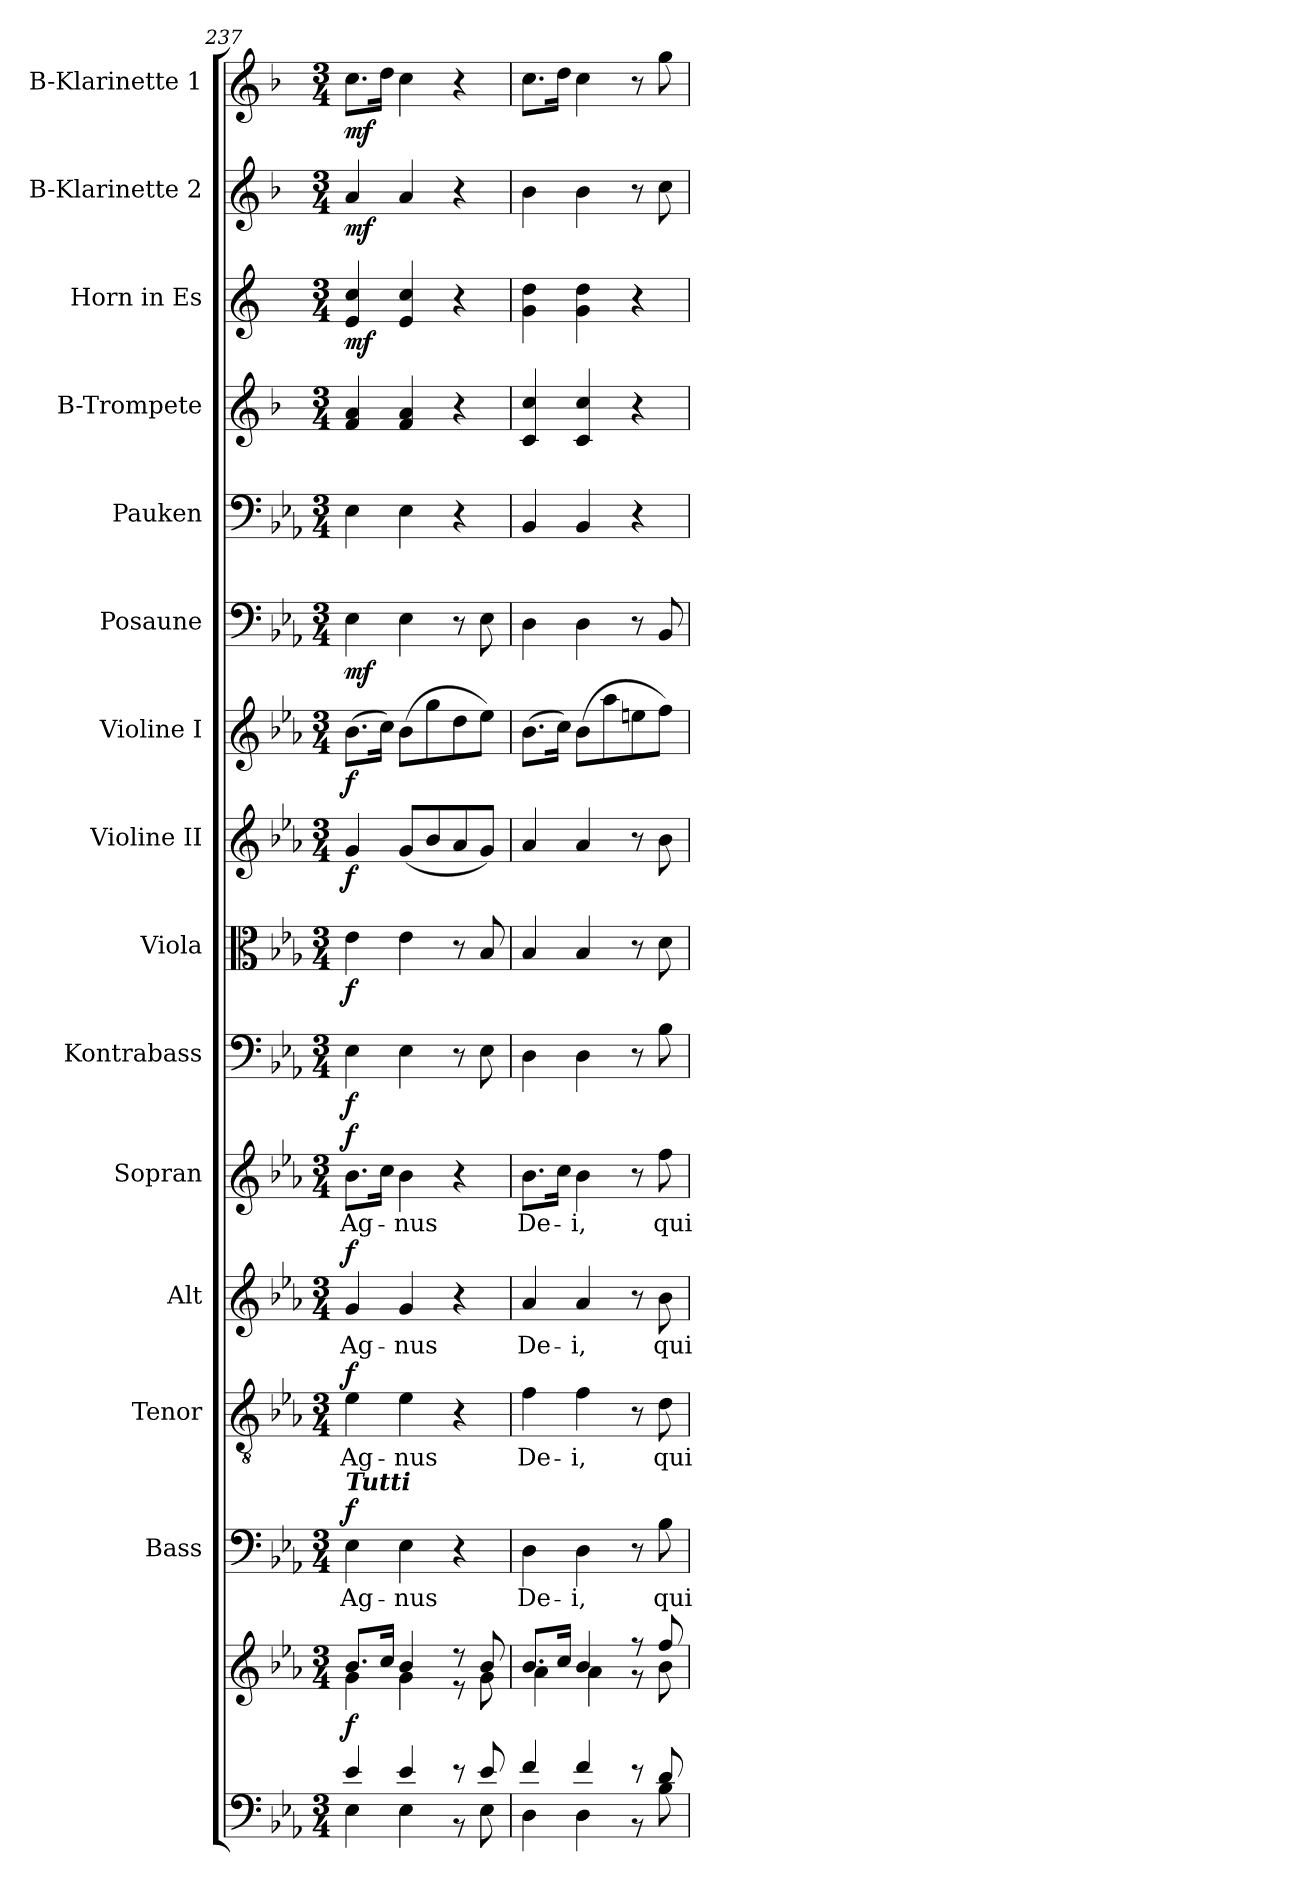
**kern	**kern	**dynam	**kern	**text	**dynam	**kern	**text	**dynam	**kern	**text	**dynam	**kern	**text	**dynam	**kern	**dynam	**kern	**dynam	**kern	**dynam	**kern	**dynam	**kern	**dynam	**kern	**kern	**kern	**dynam	**kern	**dynam	**kern	**dynam
*part15	*part15	*part15	*part14	*part14	*part14	*part13	*part13	*part13	*part12	*part12	*part12	*part11	*part11	*part11	*part10	*part10	*part9	*part9	*part8	*part8	*part7	*part7	*part6	*part6	*part5	*part4	*part3	*part3	*part2	*part2	*part1	*part1
*staff16	*staff15	*staff15/16	*staff14	*staff14	*staff14	*staff13	*staff13	*staff13	*staff12	*staff12	*staff12	*staff11	*staff11	*staff11	*staff10	*staff10	*staff9	*staff9	*staff8	*staff8	*staff7	*staff7	*staff6	*staff6	*staff5	*staff4	*staff3	*staff3	*staff2	*staff2	*staff1	*staff1
*	*	*	*I"Bass	*	*	*I"Tenor	*	*	*I"Alt	*	*	*I"Sopran	*	*	*I"Kontrabass	*	*I"Viola	*	*I"Violine II	*	*I"Violine I	*	*I"Posaune	*	*I"Pauken	*I"B-Trompete	*I"Horn in Es	*	*I"B-Klarinette 2	*	*I"B-Klarinette 1	*
*	*	*	*I'B.	*	*	*I'T.	*	*	*I'A.	*	*	*I'S.	*	*	*I'Kb.	*	*I'Vla.	*	*I'Vl. II	*	*I'Vl. I	*	*I'Pos.	*	*I'Pk.	*I'B Trp.	*	*	*I'B Kl. 2	*	*I'B Kl. 1	*
*clefF4	*clefG2	*	*clefF4	*	*	*clefGv2	*	*	*clefG2	*	*	*clefG2	*	*	*clefF4	*	*clefC3	*	*clefG2	*	*clefG2	*	*clefF4	*	*clefF4	*clefG2	*clefG2	*	*clefG2	*	*clefG2	*
*	*	*	*	*	*	*	*	*	*	*	*	*	*	*	*ITrd7c12	*	*	*	*	*	*	*	*	*	*	*ITrd1c2	*ITrd5c9	*	*ITrd1c2	*	*ITrd1c2	*
*k[b-e-a-]	*k[b-e-a-]	*	*k[b-e-a-]	*	*	*k[b-e-a-]	*	*	*k[b-e-a-]	*	*	*k[b-e-a-]	*	*	*k[b-e-a-]	*	*k[b-e-a-]	*	*k[b-e-a-]	*	*k[b-e-a-]	*	*k[b-e-a-]	*	*k[b-e-a-]	*k[b-e-a-]	*k[b-e-a-]	*	*k[b-e-a-]	*	*k[b-e-a-]	*
*E-:	*E-:	*	*E-:	*	*	*E-:	*	*	*E-:	*	*	*E-:	*	*	*E-:	*	*E-:	*	*E-:	*	*E-:	*	*E-:	*	*E-:	*E-:	*E-:	*	*E-:	*	*E-:	*
*M3/4	*M3/4	*	*M3/4	*	*	*M3/4	*	*	*M3/4	*	*	*M3/4	*	*	*M3/4	*	*M3/4	*	*M3/4	*	*M3/4	*	*M3/4	*	*M3/4	*M3/4	*M3/4	*	*M3/4	*	*M3/4	*
=237	=237	=237	=237	=237	=237	=237	=237	=237	=237	=237	=237	=237	=237	=237	=237	=237	=237	=237	=237	=237	=237	=237	=237	=237	=237	=237	=237	=237	=237	=237	=237	=237
*^	*^	*	*	*	*	*	*	*	*	*	*	*	*	*	*	*	*	*	*	*	*	*	*	*	*	*	*	*	*	*	*	*
!	!	!	!	!	!LO:TX:a:Bi:t=Tutti	!	!	!	!	!	!	!	!	!	!	!	!	!	!	!	!	!	!	!	!	!	!	!	!	!	!	!	!	!
!	!	!	!	!LO:DY:b	!	!LO:LY:b	!LO:DY:a	!	!LO:LY:b	!LO:DY:a	!	!LO:LY:b	!LO:DY:a	!	!LO:LY:b	!LO:DY:a	!	!LO:DY:b	!	!LO:DY:b	!	!LO:DY:b	!	!LO:DY:b	!	!LO:DY:b	!	!	!	!LO:DY:b	!	!LO:DY:b	!	!LO:DY:b
4e-/	4E-\	8.b-/L	4g\	f	4E-\	Ag-	f	4e-\	Ag-	f	4g/	Ag-	f	8.b-\L	Ag-	f	4EE-\	f	4e-\	f	4g/	f	(>8.b-\L	f	4E-\	mf	4E-\	4e-/ 4g/	4G/ 4e-/	mf	4g/	mf	8.b-\L	mf
.	.	16cc/Jk	.	.	.	.	.	.	.	.	.	.	.	16cc\Jk	.	.	.	.	.	.	.	.	16cc\Jk)	.	.	.	.	.	.	.	.	.	16cc\Jk	.
!	!	!	!	!	!	!LO:LY:b	!	!	!LO:LY:b	!	!	!LO:LY:b	!	!	!LO:LY:b	!	!	!	!	!	!	!	!	!	!	!	!	!	!	!	!	!	!	!
4e-/	4E-\	4b-/	4g\	.	4E-\	-nus	.	4e-\	-nus	.	4g/	-nus	.	4b-\	-nus	.	4EE-\	.	4e-\	.	(<8g/L	.	(>8b-\L	.	4E-\	.	4E-\	4e-/ 4g/	4G/ 4e-/	.	4g/	.	4b-\	.
.	.	.	.	.	.	.	.	.	.	.	.	.	.	.	.	.	.	.	.	.	8b-/	.	8gg\	.	.	.	.	.	.	.	.	.	.	.
8r	8r	8r	8r	.	4r	.	.	4r	.	.	4r	.	.	4r	.	.	8r	.	8r	.	8a-/	.	8dd\	.	8r	.	4r	4r	4r	.	4r	.	4r	.
8e-/	8E-\	8b-/	8g\	.	.	.	.	.	.	.	.	.	.	.	.	.	8EE-\	.	8B-/	.	8g/J)	.	8ee-\J)	.	8E-\	.	.	.	.	.	.	.	.	.
=238	=238	=238	=238	=238	=238	=238	=238	=238	=238	=238	=238	=238	=238	=238	=238	=238	=238	=238	=238	=238	=238	=238	=238	=238	=238	=238	=238	=238	=238	=238	=238	=238	=238	=238
!	!	!	!	!	!	!LO:LY:b	!	!	!LO:LY:b	!	!	!LO:LY:b	!	!	!LO:LY:b	!	!	!	!	!	!	!	!	!	!	!	!	!	!	!	!	!	!	!
4f/	4D\	8.b-/L	4a-\	.	4D\	De-	.	4f\	De-	.	4a-/	De-	.	8.b-\L	De-	.	4DD\	.	4B-/	.	4a-/	.	(>8.b-\L	.	4D\	.	4BB-/	4B-/ 4b-/	4B-\ 4f\	.	4a-\	.	8.b-\L	.
.	.	16cc/Jk	.	.	.	.	.	.	.	.	.	.	.	16cc\Jk	.	.	.	.	.	.	.	.	16cc\Jk)	.	.	.	.	.	.	.	.	.	16cc\Jk	.
!	!	!	!	!	!	!LO:LY:b	!	!	!LO:LY:b	!	!	!LO:LY:b	!	!	!LO:LY:b	!	!	!	!	!	!	!	!	!	!	!	!	!	!	!	!	!	!	!
4f/	4D\	4b-/	4a-\	.	4D\	-i,	.	4f\	-i,	.	4a-/	-i,	.	4b-\	-i,	.	4DD\	.	4B-/	.	4a-/	.	(>8b-\L	.	4D\	.	4BB-/	4B-/ 4b-/	4B-\ 4f\	.	4a-\	.	4b-\	.
.	.	.	.	.	.	.	.	.	.	.	.	.	.	.	.	.	.	.	.	.	.	.	8aa-\	.	.	.	.	.	.	.	.	.	.	.
8r	8r	8r	8r	.	8r	.	.	8r	.	.	8r	.	.	8r	.	.	8r	.	8r	.	8r	.	8een\	.	8r	.	4r	4r	4r	.	8r	.	8r	.
!	!	!	!	!	!	!LO:LY:b	!	!	!LO:LY:b	!	!	!LO:LY:b	!	!	!LO:LY:b	!	!	!	!	!	!	!	!	!	!	!	!	!	!	!	!	!	!	!
8d/	8B-\	8ff/	8b-\	.	8B-\	qui	.	8d\	qui	.	8b-\	qui	.	8ff\	qui	.	8BB-\	.	8d\	.	8b-\	.	8ff\J)	.	8BB-/	.	.	.	.	.	8b-\	.	8ff\	.
*v	*v	*	*	*	*	*	*	*	*	*	*	*	*	*	*	*	*	*	*	*	*	*	*	*	*	*	*	*	*	*	*	*	*	*
*	*v	*v	*	*	*	*	*	*	*	*	*	*	*	*	*	*	*	*	*	*	*	*	*	*	*	*	*	*	*	*	*	*	*
=	=	=	=	=	=	=	=	=	=	=	=	=	=	=	=	=	=	=	=	=	=	=	=	=	=	=	=	=	=	=	=	=
*-	*-	*-	*-	*-	*-	*-	*-	*-	*-	*-	*-	*-	*-	*-	*-	*-	*-	*-	*-	*-	*-	*-	*-	*-	*-	*-	*-	*-	*-	*-	*-	*-
